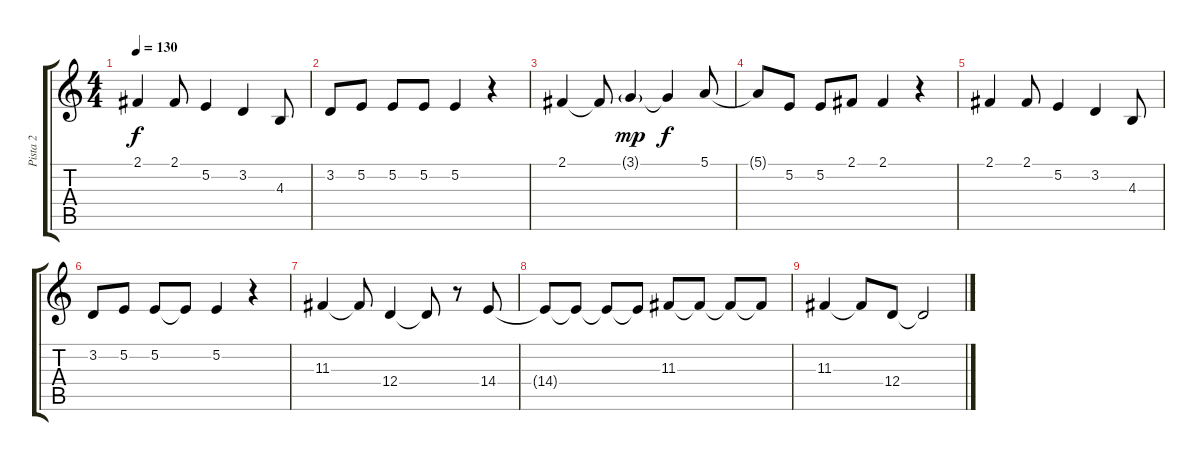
\track ("Pista 2" "Pista 2") {instrument viola}
\staff {score tabs}
\tuning (E4 B3 G3 D3 A2 E2) {hide}
\ts (4 4)
\tempo 130
\clef g2
\ks c
2.1.4{dy f} 2.1.8 5.2.4 3.2.4 4.3.8 |
3.2.8 5.2.8 5.2.8 5.2.8 5.2.4 r.4 |
2.1.4 2.1{t}.8 3.1{g}.4{dy mp} 3.1{t}.4{dy f} 5.1.8 |
5.1{t}.8 5.2.8 5.2.8 2.1.8 2.1.4 r.4 |
2.1.4 2.1.8 5.2.4 3.2.4 4.3.8 |
3.2.8 5.2.8 5.2.8 5.2{t}.8 5.2.4 r.4 |
11.3.4 11.3{t}.8 12.4.4 12.4{t}.8 r.8 14.4.8 |
14.4{t}.8 14.4{t}.8 14.4{t}.8 14.4{t}.8 11.3.8 11.3{t}.8 11.3{t}.8 11.3{t}.8 |
11.3.4 11.3{t}.8 12.4.8 12.4{t}.2
